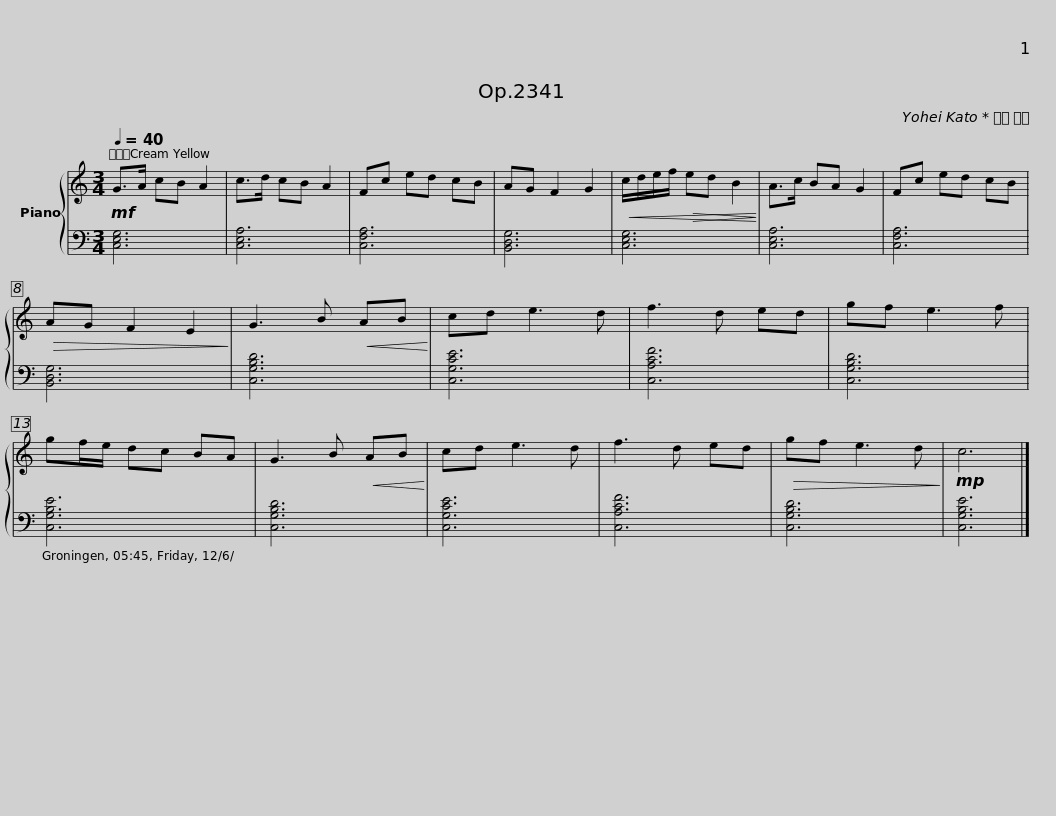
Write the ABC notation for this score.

X:1
%%score { 1 | 2 }
L:1/8
Q:1/4=40
M:3/4
I:linebreak $
K:C
V:1 treble
V:2 bass
V:1
!mf! G>A cB A2 | c>d cB A2 | Fc ed cB | AG F2 G2 |!<(! c/d/e/f/!>(! ed B2!<)!!>)! | %5
 A>c BA G2 |$ Fc ed cB |!>(! AG F2 E2!>)! | G3 B!<(! AB!<)! | cd e3 d | %10
 f3 d ed | gf e3 f |$ gf/e/ dc BA | G3 B!<(! AB!<)! | cd e3 d | %15
 f3 d ed |!>(! gf e3 d!>)! |!mp! c6 |] %18
V:2
 [C,E,G,]6 | [C,E,A,]6 | [C,F,A,]6 | [B,,D,G,]6 | [C,E,G,]6 | %5
 [C,E,A,]6 |$ [C,F,A,]6 | [B,,D,G,]6 | [C,G,B,D]6 | [C,G,CE]6 | %10
 [C,A,CF]6 | [C,G,B,D]6 |$ [C,G,B,E]6 | [C,G,B,D]6 | [C,G,CE]6 | %15
 [C,A,CF]6 | [C,G,B,D]6 | [C,G,B,E]6 |] %18
